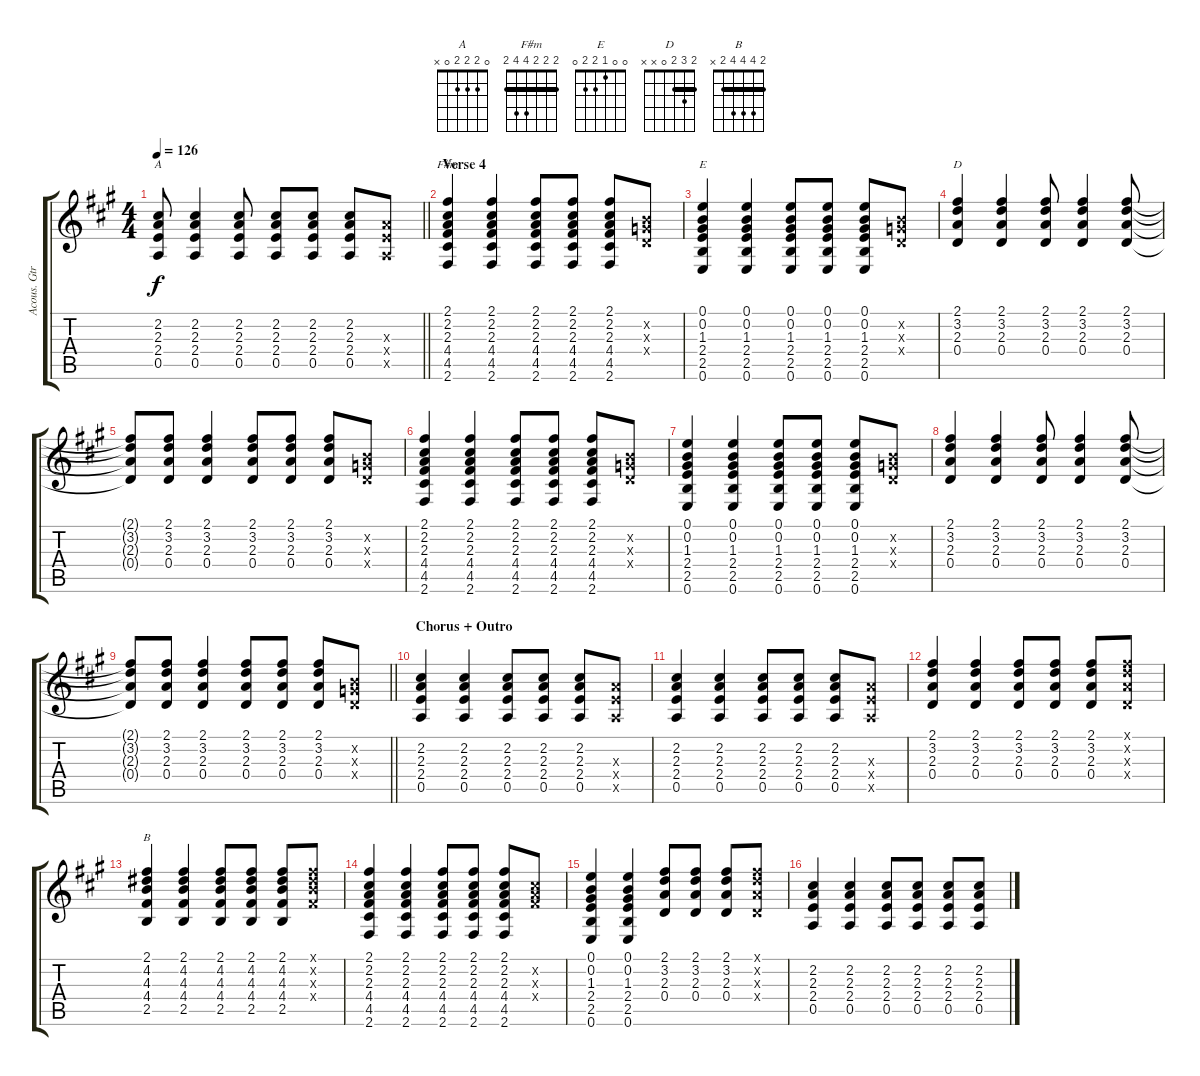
\track ("Acous. Gtr" "Acous. Gtr") {instrument acousticguitarsteel}
\staff {score tabs}
\tuning (E4 B3 G3 D3 A2 E2) {hide}
\chord ("A" 0 2 2 2 0 x)
\chord ("F#m" 2 2 2 4 4 2) {barre 2}
\chord ("E" 0 0 1 2 2 0)
\chord ("D" 2 3 2 0 x x) {barre 2}
\chord ("B" 2 4 4 4 2 x) {barre 2}
\ts (4 4)
\tempo 126
\clef g2
\barLineRight lightlight
\ks a
(2.2{t} 2.3{t} 2.4{t} 0.5{t}).8{ch "A" dy f} (2.2 2.3 2.4 0.5).4 (2.2 2.3 2.4 0.5).8 (2.2 2.3 2.4 0.5).8 (2.2 2.3 2.4 0.5).8 (2.2 2.3 2.4 0.5).8 (2.3{x} 2.4{x} 0.5{x}).8 |
\section ("" "Verse 4")
(2.1 2.2 2.3 4.4 4.5 2.6).4{ch "F#m"} (2.1 2.2 2.3 4.4 4.5 2.6).4 (2.1 2.2 2.3 4.4 4.5 2.6).8 (2.1 2.2 2.3 4.4 4.5 2.6).8 (2.1 2.2 2.3 4.4 4.5 2.6).8 (0.2{x} 0.3{x} 0.4{x}).8 |
(0.1 0.2 1.3 2.4 2.5 0.6).4{ch "E"} (0.1 0.2 1.3 2.4 2.5 0.6).4 (0.1 0.2 1.3 2.4 2.5 0.6).8 (0.1 0.2 1.3 2.4 2.5 0.6).8 (0.1 0.2 1.3 2.4 2.5 0.6).8 (0.2{x} 0.3{x} 0.4{x}).8 |
(2.1 3.2 2.3 0.4).4{ch "D"} (2.1 3.2 2.3 0.4).4 (2.1 3.2 2.3 0.4).8 (2.1 3.2 2.3 0.4).4 (2.1 3.2 2.3 0.4).8 |
(2.1{t} 3.2{t} 2.3{t} 0.4{t}).8 (2.1 3.2 2.3 0.4).8 (2.1 3.2 2.3 0.4).4 (2.1 3.2 2.3 0.4).8 (2.1 3.2 2.3 0.4).8 (2.1 3.2 2.3 0.4).8 (0.2{x} 0.3{x} 0.4{x}).8 |
(2.1 2.2 2.3 4.4 4.5 2.6).4 (2.1 2.2 2.3 4.4 4.5 2.6).4 (2.1 2.2 2.3 4.4 4.5 2.6).8 (2.1 2.2 2.3 4.4 4.5 2.6).8 (2.1 2.2 2.3 4.4 4.5 2.6).8 (0.2{x} 0.3{x} 0.4{x}).8 |
(0.1 0.2 1.3 2.4 2.5 0.6).4 (0.1 0.2 1.3 2.4 2.5 0.6).4 (0.1 0.2 1.3 2.4 2.5 0.6).8 (0.1 0.2 1.3 2.4 2.5 0.6).8 (0.1 0.2 1.3 2.4 2.5 0.6).8 (0.2{x} 0.3{x} 0.4{x}).8 |
(2.1 3.2 2.3 0.4).4 (2.1 3.2 2.3 0.4).4 (2.1 3.2 2.3 0.4).8 (2.1 3.2 2.3 0.4).4 (2.1 3.2 2.3 0.4).8 |
\barLineRight lightlight
(2.1{t} 3.2{t} 2.3{t} 0.4{t}).8 (2.1 3.2 2.3 0.4).8 (2.1 3.2 2.3 0.4).4 (2.1 3.2 2.3 0.4).8 (2.1 3.2 2.3 0.4).8 (2.1 3.2 2.3 0.4).8 (0.2{x} 0.3{x} 0.4{x}).8 |
\section ("" "Chorus + Outro")
(2.2 2.3 2.4 0.5).4 (2.2 2.3 2.4 0.5).4 (2.2 2.3 2.4 0.5).8 (2.2 2.3 2.4 0.5).8 (2.2 2.3 2.4 0.5).8 (2.3{x} 2.4{x} 0.5{x}).8 |
(2.2 2.3 2.4 0.5).4 (2.2 2.3 2.4 0.5).4 (2.2 2.3 2.4 0.5).8 (2.2 2.3 2.4 0.5).8 (2.2 2.3 2.4 0.5).8 (2.3{x} 2.4{x} 0.5{x}).8 |
(2.1 3.2 2.3 0.4).4 (2.1 3.2 2.3 0.4).4 (2.1 3.2 2.3 0.4).8 (2.1 3.2 2.3 0.4).8 (2.1 3.2 2.3 0.4).8 (2.1{x} 3.2{x} 2.3{x} 0.4{x}).8 |
(2.1 4.2 4.3 4.4 2.5).4{ch "B"} (2.1 4.2 4.3 4.4 2.5).4 (2.1 4.2 4.3 4.4 2.5).8 (2.1 4.2 4.3 4.4 2.5).8 (2.1 4.2 4.3 4.4 2.5).8 (2.1{x} 4.2{x} 4.3{x} 4.4{x}).8 |
(2.1 2.2 2.3 4.4 4.5 2.6).4 (2.1 2.2 2.3 4.4 4.5 2.6).4 (2.1 2.2 2.3 4.4 4.5 2.6).8 (2.1 2.2 2.3 4.4 4.5 2.6).8 (2.1 2.2 2.3 4.4 4.5 2.6).8 (2.2{x} 2.3{x} 4.4{x}).8 |
(0.1 0.2 1.3 2.4 2.5 0.6).4 (0.1 0.2 1.3 2.4 2.5 0.6).4 (2.1 3.2 2.3 0.4).8 (2.1 3.2 2.3 0.4).8 (2.1 3.2 2.3 0.4).8 (2.1{x} 3.2{x} 2.3{x} 0.4{x}).8 |
(2.2 2.3 2.4 0.5).4 (2.2 2.3 2.4 0.5).4 (2.2 2.3 2.4 0.5).8 (2.2 2.3 2.4 0.5).8 (2.2 2.3 2.4 0.5).8 (2.2 2.3 2.4 0.5).8
